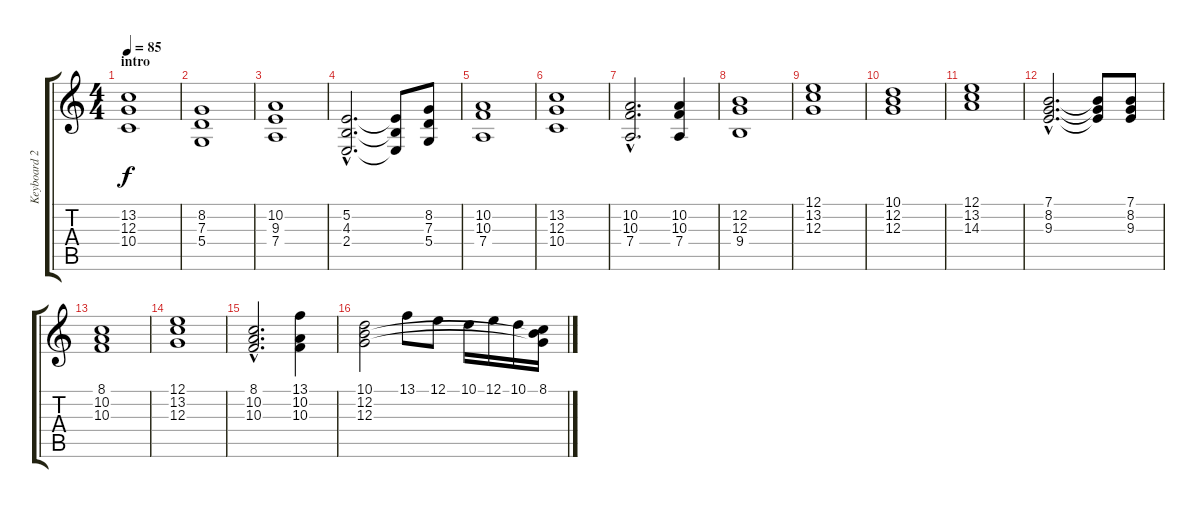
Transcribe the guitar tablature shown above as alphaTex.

\track ("Keyboard 2" "Keyboard 2") {instrument stringensemble1}
\staff {score tabs}
\tuning (E4 B3 G3 D3 A2 E2) {hide}
\ts (4 4)
\section ("" "intro")
\tempo 85
\clef g2
\ks c
(13.2 12.3 10.4).1{dy f instrument synthstrings1} |
(8.2 7.3 5.4).1 |
(10.2 9.3 7.4).1 |
(5.2{hac} 4.3{hac} 2.4{hac}).2{d} (5.2{t} 4.3{t} 2.4{t}).8 (8.2 7.3 5.4).8 |
(10.2 10.3 7.4).1 |
(13.2 12.3 10.4).1 |
(10.2{hac} 10.3{hac} 7.4{hac}).2{d} (10.2 10.3 7.4).4 |
(12.2 12.3 9.4).1 |
\section ("" "")
(12.1 13.2 12.3).1{instrument stringensemble1} |
(10.1 12.2 12.3).1 |
(12.1 13.2 14.3).1 |
(7.1{hac} 8.2{hac} 9.3{hac}).2{d} (7.1{t} 8.2{t} 9.3{t}).8 (7.1 8.2 9.3).8 |
(8.1 10.2 10.3).1 |
(12.1 13.2 12.3).1 |
(8.1{hac} 10.2{hac} 10.3{hac}).2{d} (13.1 10.2 10.3).4 |
(10.1 12.2 12.3).2 13.1.8 12.1.8 10.1.16 12.1.16 10.1.16 (8.1 12.2{t} 12.3{t}).16
